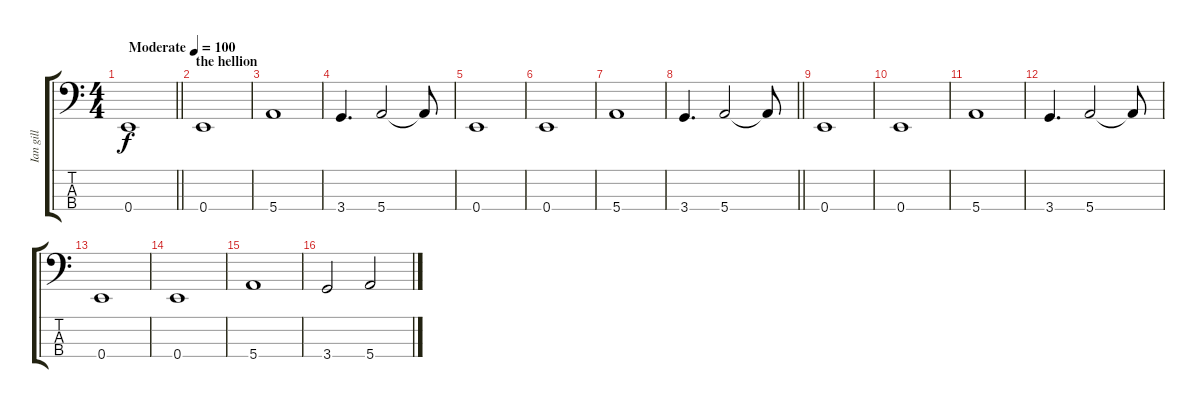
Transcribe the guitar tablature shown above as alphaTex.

\track ("Ian gill" "Ian gill") {instrument electricbasspick}
\staff {score tabs}
\tuning (G2 D2 A1 E1) {hide}
\ts (4 4)
\tempo (100 "Moderate")
\clef f4
\barLineRight lightlight
\ks c
0.4.1{dy f instrument electricbasspick} |
\section ("" "the hellion")
0.4.1 |
5.4.1 |
3.4.4{d} 5.4.2 5.4{t}.8 |
0.4.1 |
0.4.1 |
5.4.1 |
\barLineRight lightlight
3.4.4{d} 5.4.2 5.4{t}.8 |
0.4.1 |
0.4.1 |
5.4.1 |
3.4.4{d} 5.4.2 5.4{t}.8 |
0.4.1 |
0.4.1 |
5.4.1 |
3.4.2 5.4.2
